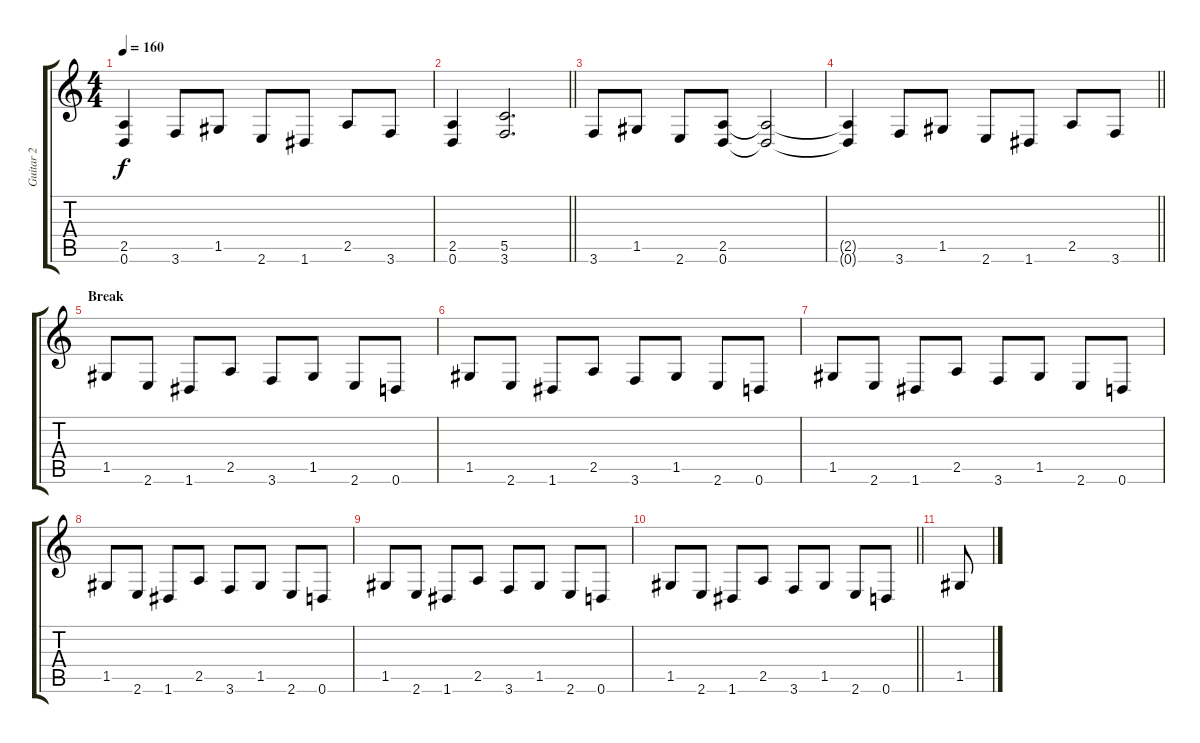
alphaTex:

\track ("Guitar 2" "Guitar 2") {instrument distortionguitar}
\staff {score tabs}
\tuning (D4 A3 F3 C3 G2 D2) {hide}
\ts (4 4)
\tempo 160
\clef g2
\ks c
(2.5{t} 0.6{t}).4{dy f} 3.6.8 1.5.8 2.6.8 1.6.8 2.5.8 3.6.8 |
\barLineRight lightlight
(2.5 0.6).4 (5.5 3.6).2{d} |
3.6.8 1.5.8 2.6.8 (2.5 0.6).8 (2.5{t} 0.6{t}).2 |
\barLineRight lightlight
(2.5{t} 0.6{t}).4 3.6.8 1.5.8 2.6.8 1.6.8 2.5.8 3.6.8 |
\section ("" "Break")
1.5.8 2.6.8 1.6.8 2.5.8 3.6.8 1.5.8 2.6.8 0.6.8 |
1.5.8 2.6.8 1.6.8 2.5.8 3.6.8 1.5.8 2.6.8 0.6.8 |
1.5.8 2.6.8 1.6.8 2.5.8 3.6.8 1.5.8 2.6.8 0.6.8 |
1.5.8 2.6.8 1.6.8 2.5.8 3.6.8 1.5.8 2.6.8 0.6.8 |
1.5.8 2.6.8 1.6.8 2.5.8 3.6.8 1.5.8 2.6.8 0.6.8 |
\barLineRight lightlight
1.5.8 2.6.8 1.6.8 2.5.8 3.6.8 1.5.8 2.6.8 0.6.8 |
1.5.8
